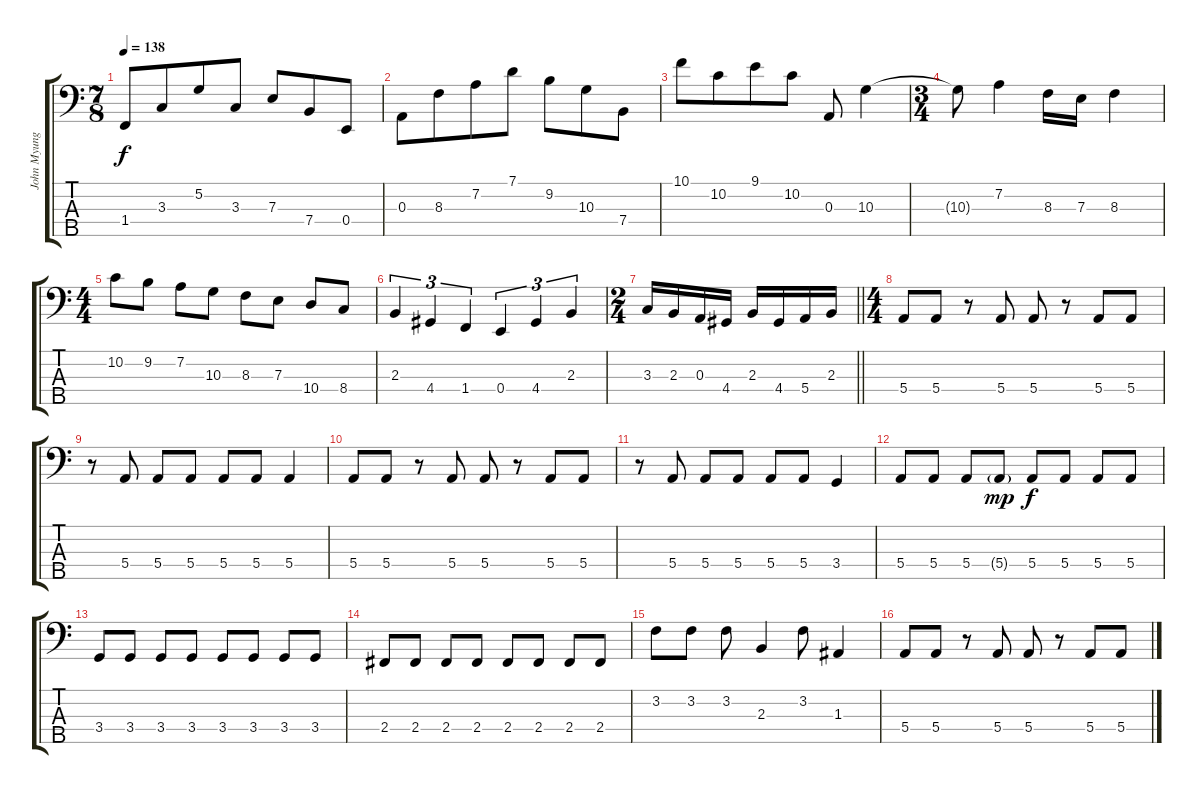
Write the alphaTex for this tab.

\track ("John Myung" "John Myung") {instrument electricbassfinger}
\staff {score tabs}
\tuning (G2 D2 A1 E1 B0) {hide}
\ts (7 8)
\tempo 138
\clef f4
\ks c
1.4.8{dy f} 3.3.8 5.2.8 3.3.8 7.3.8 7.4.8 0.4.8 |
0.3.8 8.3.8 7.2.8 7.1.8 9.2.8 10.3.8 7.4.8 |
10.1.8 10.2.8 9.1.8 10.2.8 0.3.8 10.3.4 |
\ts (3 4)
10.3{t}.8 7.2.4 8.3.16 7.3.16 8.3.4 |
\ts (4 4)
10.2.8 9.2.8 7.2.8 10.3.8 8.3.8 7.3.8 10.4.8 8.4.8 |
2.3.4{tu (3 2)} 4.4.4{tu (3 2)} 1.4.4{tu (3 2)} 0.4.4{tu (3 2)} 4.4.4{tu (3 2)} 2.3.4{tu (3 2)} |
\ts (2 4)
\barLineRight lightlight
3.3.16 2.3.16 0.3.16 4.4.16 2.3.16 4.4.16 5.4.16 2.3.16 |
\ts (4 4)
5.4.8 5.4.8 r.8 5.4.8 5.4.8 r.8 5.4.8 5.4.8 |
r.8 5.4.8 5.4.8 5.4.8 5.4.8 5.4.8 5.4.4 |
5.4.8 5.4.8 r.8 5.4.8 5.4.8 r.8 5.4.8 5.4.8 |
r.8 5.4.8 5.4.8 5.4.8 5.4.8 5.4.8 3.4.4 |
5.4.8 5.4.8 5.4.8 5.4{g}.8{dy mp} 5.4.8{dy f} 5.4.8 5.4.8 5.4.8 |
3.4.8 3.4.8 3.4.8 3.4.8 3.4.8 3.4.8 3.4.8 3.4.8 |
2.4.8 2.4.8 2.4.8 2.4.8 2.4.8 2.4.8 2.4.8 2.4.8 |
3.2.8 3.2.8 3.2.8 2.3.4 3.2.8 1.3.4 |
5.4.8 5.4.8 r.8 5.4.8 5.4.8 r.8 5.4.8 5.4.8
